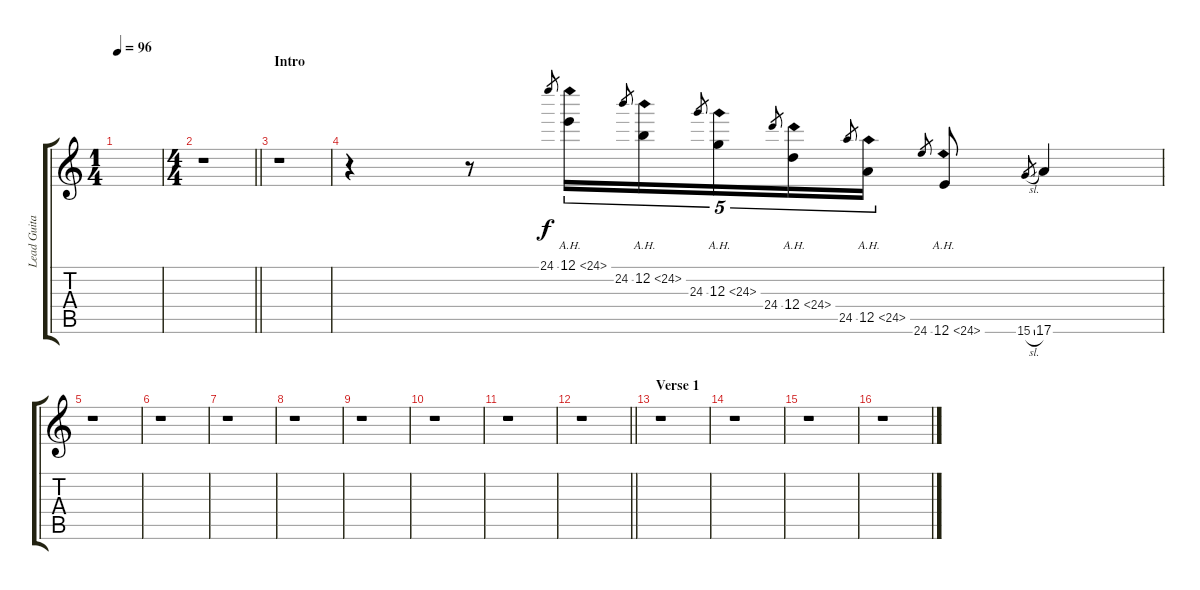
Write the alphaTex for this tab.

\track ("Lead Guitar" "Lead Guita") {instrument overdrivenguitar}
\staff {score tabs}
\tuning (E4 B3 G3 D3 A2 E2) {hide}
\ts (1 4)
\tempo 96
\clef g2
\ks c
|
\ts (4 4)
\barLineRight lightlight
r.1 |
\section ("" "Intro")
r.1 |
r.4 r.8 24.1.8{gr} 12.1{ah 12}.16{tu (5 4) instrument guitarfretnoise} 24.2.8{gr} 12.2{ah 12}.16{tu (5 4)} 24.3.8{gr} 12.3{ah 12}.16{tu (5 4)} 24.4.8{gr} 12.4{ah 12}.16{tu (5 4)} 24.5.8{gr} 12.5{ah 12}.16{tu (5 4)} 24.6.8{gr} 12.6{ah 12}.8 15.6{sl}.8{gr} 17.6.4{instrument overdrivenguitar} |
r.1 |
r.1 |
r.1 |
r.1 |
r.1 |
r.1 |
r.1 |
\barLineRight lightlight
r.1 |
\section ("" "Verse 1")
r.1 |
r.1 |
r.1 |
r.1
